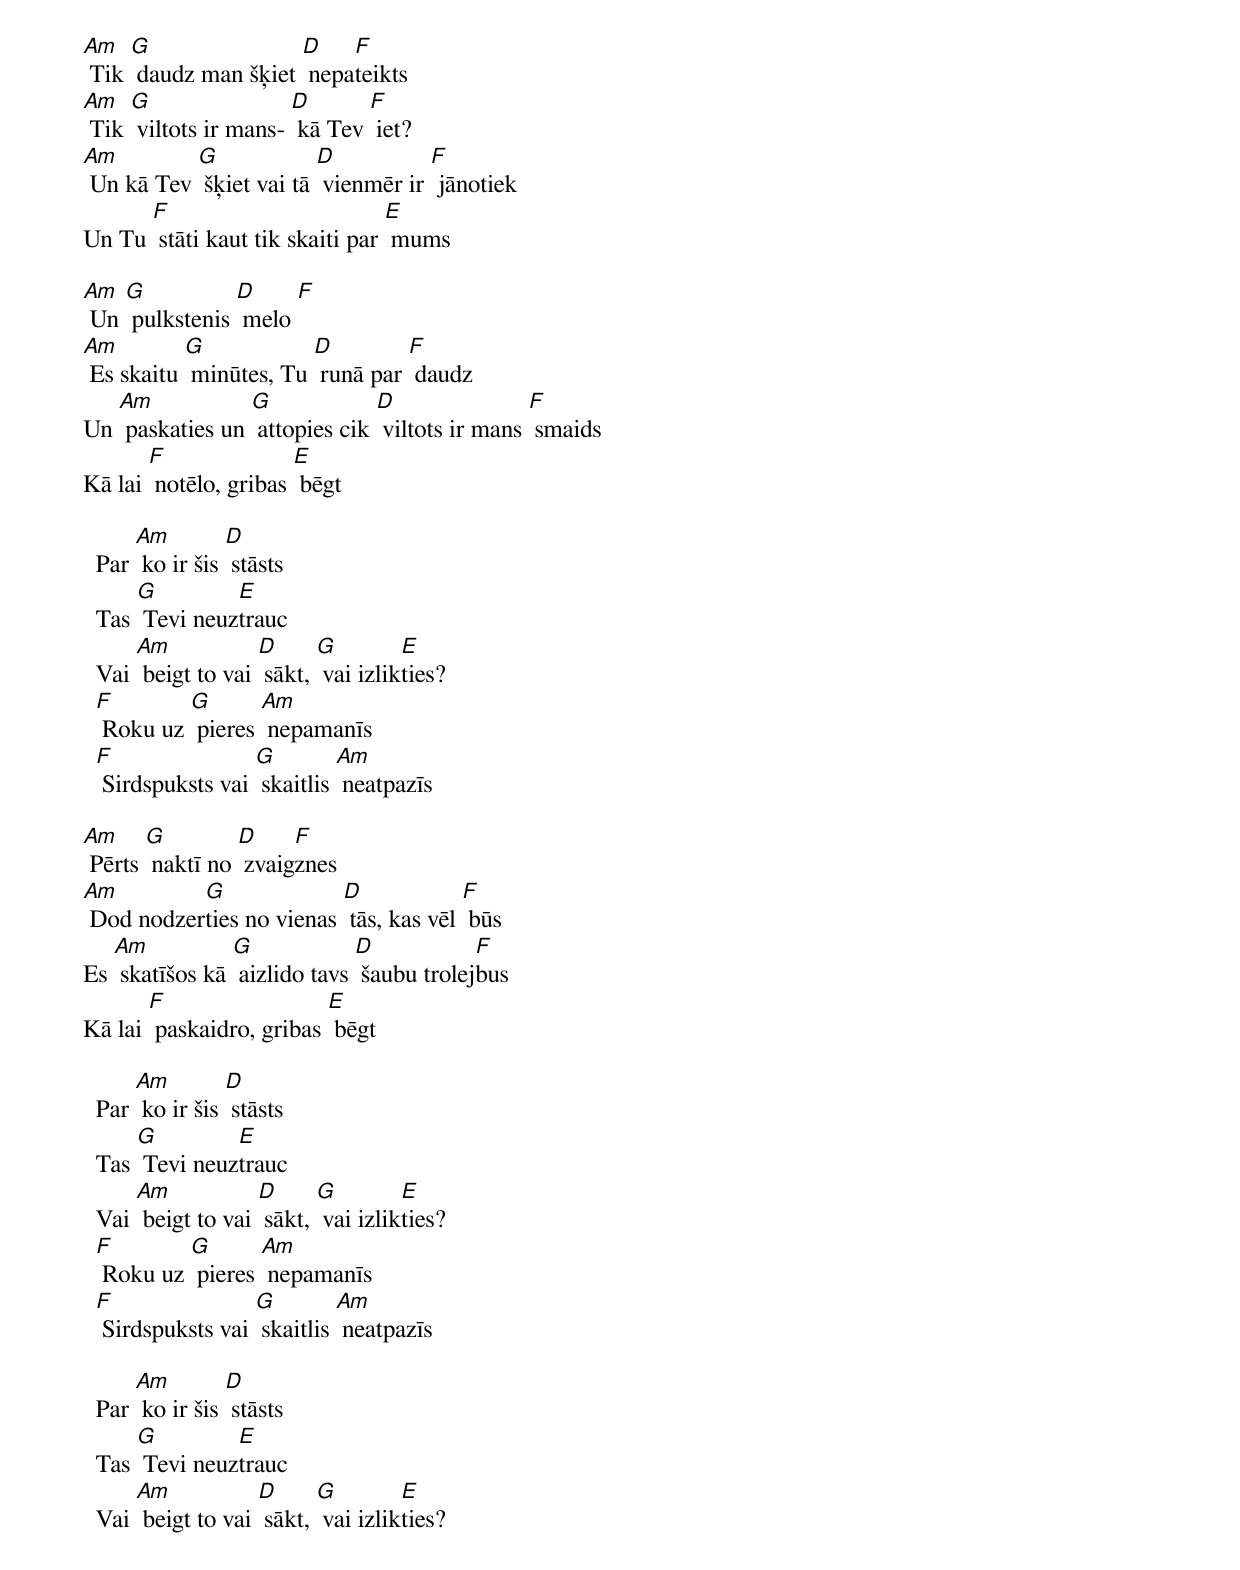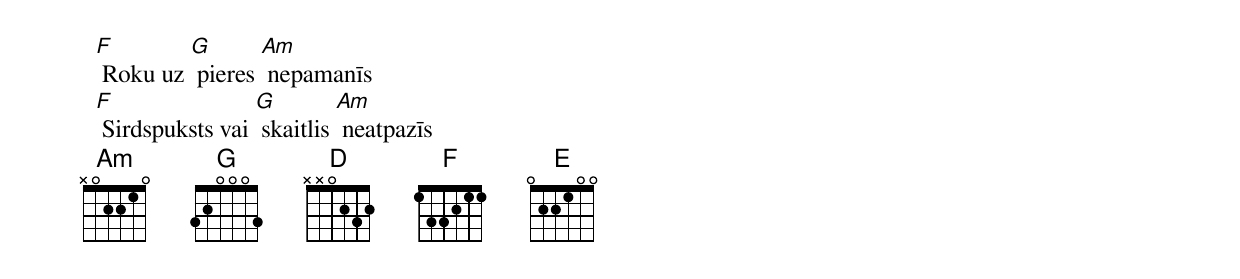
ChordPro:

[Am] Tik [G] daudz man šķiet [D] nepa[F]teikts
[Am] Tik [G] viltots ir mans- [D] kā Tev [F] iet?
[Am] Un kā Tev [G] šķiet vai tā [D] vienmēr ir [F] jānotiek
Un Tu [F] stāti kaut tik skaiti par [E] mums

[Am] Un [G] pulkstenis [D] melo [F]
[Am] Es skaitu [G] minūtes, Tu [D] runā par [F] daudz
Un [Am] paskaties un [G] attopies cik [D] viltots ir mans [F] smaids
Kā lai [F] notēlo, gribas [E] bēgt

  Par [Am] ko ir šis [D] stāsts
  Tas [G] Tevi neuz[E]trauc
  Vai [Am] beigt to vai [D] sākt, [G] vai izlik[E]ties?
  [F] Roku uz [G] pieres [Am] nepamanīs
  [F] Sirdspuksts vai [G] skaitlis [Am] neatpazīs

[Am] Pērts [G] naktī no [D] zvaig[F]znes
[Am] Dod nodzer[G]ties no vienas [D] tās, kas vēl [F] būs
Es [Am] skatīšos kā [G] aizlido tavs [D] šaubu trolej[F]bus
Kā lai [F] paskaidro, gribas [E] bēgt

  Par [Am] ko ir šis [D] stāsts
  Tas [G] Tevi neuz[E]trauc
  Vai [Am] beigt to vai [D] sākt, [G] vai izlik[E]ties?
  [F] Roku uz [G] pieres [Am] nepamanīs
  [F] Sirdspuksts vai [G] skaitlis [Am] neatpazīs

  Par [Am] ko ir šis [D] stāsts
  Tas [G] Tevi neuz[E]trauc
  Vai [Am] beigt to vai [D] sākt, [G] vai izlik[E]ties?
  [F] Roku uz [G] pieres [Am] nepamanīs
  [F] Sirdspuksts vai [G] skaitlis [Am] neatpazīs
